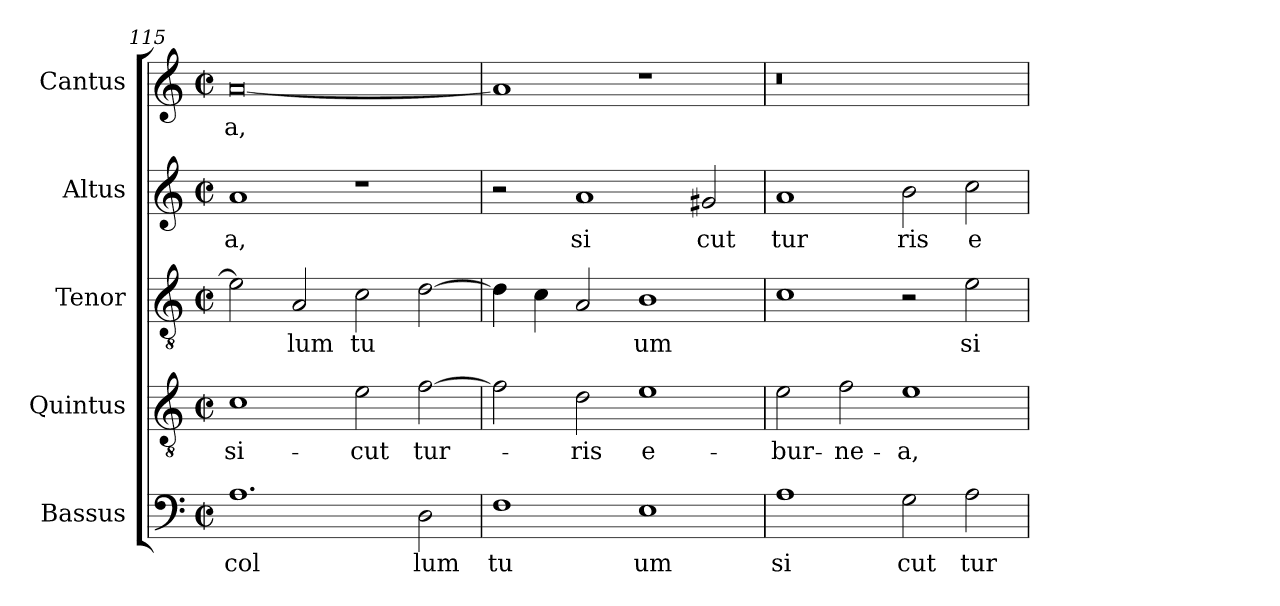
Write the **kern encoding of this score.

**kern	**text	**kern	**text	**kern	**text	**kern	**text	**kern	**text
*part5	*part5	*part4	*part4	*part3	*part3	*part2	*part2	*part1	*part1
*staff5	*staff5	*staff4	*staff4	*staff3	*staff3	*staff2	*staff2	*staff1	*staff1
*I"Bassus	*	*I"Quintus	*	*I"Tenor	*	*I"Altus	*	*I"Cantus	*
*clefF4	*	*clefGv2	*	*clefGv2	*	*clefG2	*	*clefG2	*
*	*	*	*	*	*	*k[]	*	*k[]	*
*	*	*	*	*	*	*C:	*	*C:	*
*M2/2	*	*M2/2	*	*M2/2	*	*M2/2	*	*M2/2	*
*met(c|)	*	*met(c|)	*	*met(c|)	*	*met(c|)	*	*met(c|)	*
=115	=115	=115	=115	=115	=115	=115	=115	=115	=115
!	!LO:LY:b:cj	!	!LO:LY:b:cj	!	!	!	!LO:LY:b:cj	!	!LO:LY:b:cj
1.A	col	1c	si-	2e\]	.	1a	a,	[<0a	a,
!	!	!	!	!	!LO:LY:b:cj	!	!	!	!
.	.	.	.	2A/	lum	.	.	.	.
!	!	!	!LO:LY:b:cj	!	!LO:LY:b:cj	!	!	!	!
.	.	2e\	-cut	2c\	tu	1r	.	.	.
!	!LO:LY:b:cj	!	!LO:LY:b	!	!	!	!	!	!
2D\	lum	[>2f\	tur-	[>2d\	.	.	.	.	.
=116	=116	=116	=116	=116	=116	=116	=116	=116	=116
!	!LO:LY:b:cj	!	!	!	!	!	!	!	!
1F	tu	2f\]	.	4d\]	.	2r	.	1a]	.
.	.	.	.	4c\	.	.	.	.	.
!	!	!	!LO:LY:b:cj	!	!	!	!LO:LY:b:cj	!	!
.	.	2d\	-ris	2A/	.	1a	si	.	.
!	!LO:LY:b:cj	!	!LO:LY:b:cj	!	!LO:LY:b:cj	!	!	!	!
1E	um	1e	e-	1B	um	.	.	1r	.
!	!	!	!	!	!	!	!LO:LY:b:cj	!	!
.	.	.	.	.	.	2g#X/	cut	.	.
=117	=117	=117	=117	=117	=117	=117	=117	=117	=117
!	!LO:LY:b:cj	!	!LO:LY:b:cj	!	!	!	!LO:LY:b:cj	!	!
1A	si	2e\	-bur-	1c	.	1a	tur	0r	.
!	!	!	!LO:LY:b:cj	!	!	!	!	!	!
.	.	2f\	-ne-	.	.	.	.	.	.
!	!LO:LY:b:cj	!	!LO:LY:b:cj	!	!	!	!LO:LY:b:cj	!	!
2G\	cut	1e	-a,	2r	.	2b\	ris	.	.
!	!LO:LY:b:cj	!	!	!	!LO:LY:b:cj	!	!LO:LY:b:cj	!	!
2A\	tur	.	.	2e\	si	2cc\	e	.	.
=	=	=	=	=	=	=	=	=	=
*-	*-	*-	*-	*-	*-	*-	*-	*-	*-
